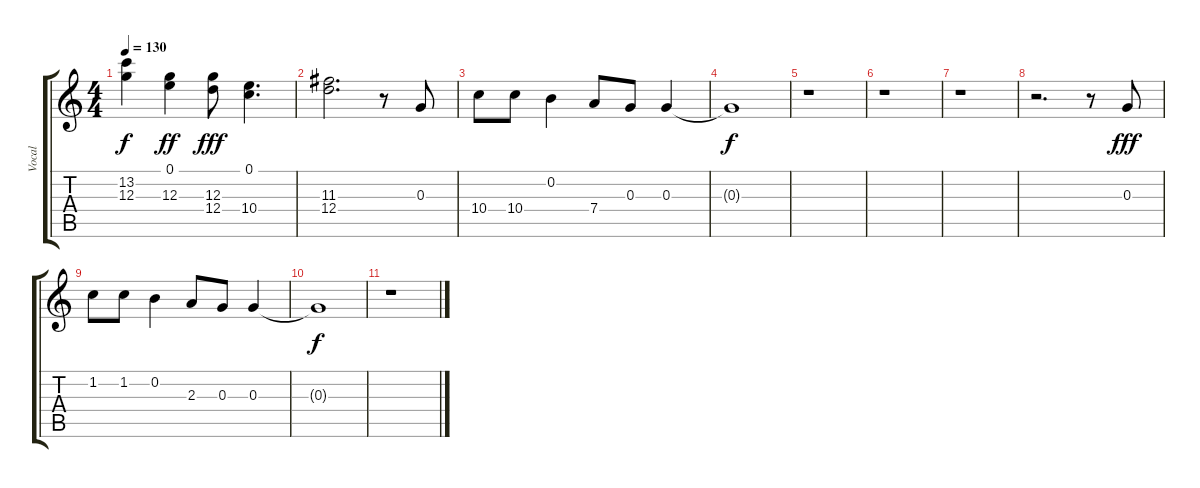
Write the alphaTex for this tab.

\track ("Vocal" "Vocal") {instrument electricguitarmuted}
\staff {score tabs}
\tuning (E4 B3 G3 D3 A2 E2) {hide}
\ts (4 4)
\tempo 130
\clef g2
\ks c
(13.2{t} 12.3{t}).4{dy f} (0.1 12.3).4{dy ff} (12.3 12.4).8{dy fff} (0.1 10.4).4{d} |
(11.3 12.4).2{d} r.8 0.3.8 |
10.4.8 10.4.8 0.2.4 7.4.8 0.3.8 0.3.4 |
0.3{t}.1{dy f} |
r.1 |
r.1 |
r.1 |
r.2{d} r.8 0.3.8{dy fff} |
1.2.8 1.2.8 0.2.4 2.3.8 0.3.8 0.3.4 |
0.3{t}.1{dy f} |
r.1
